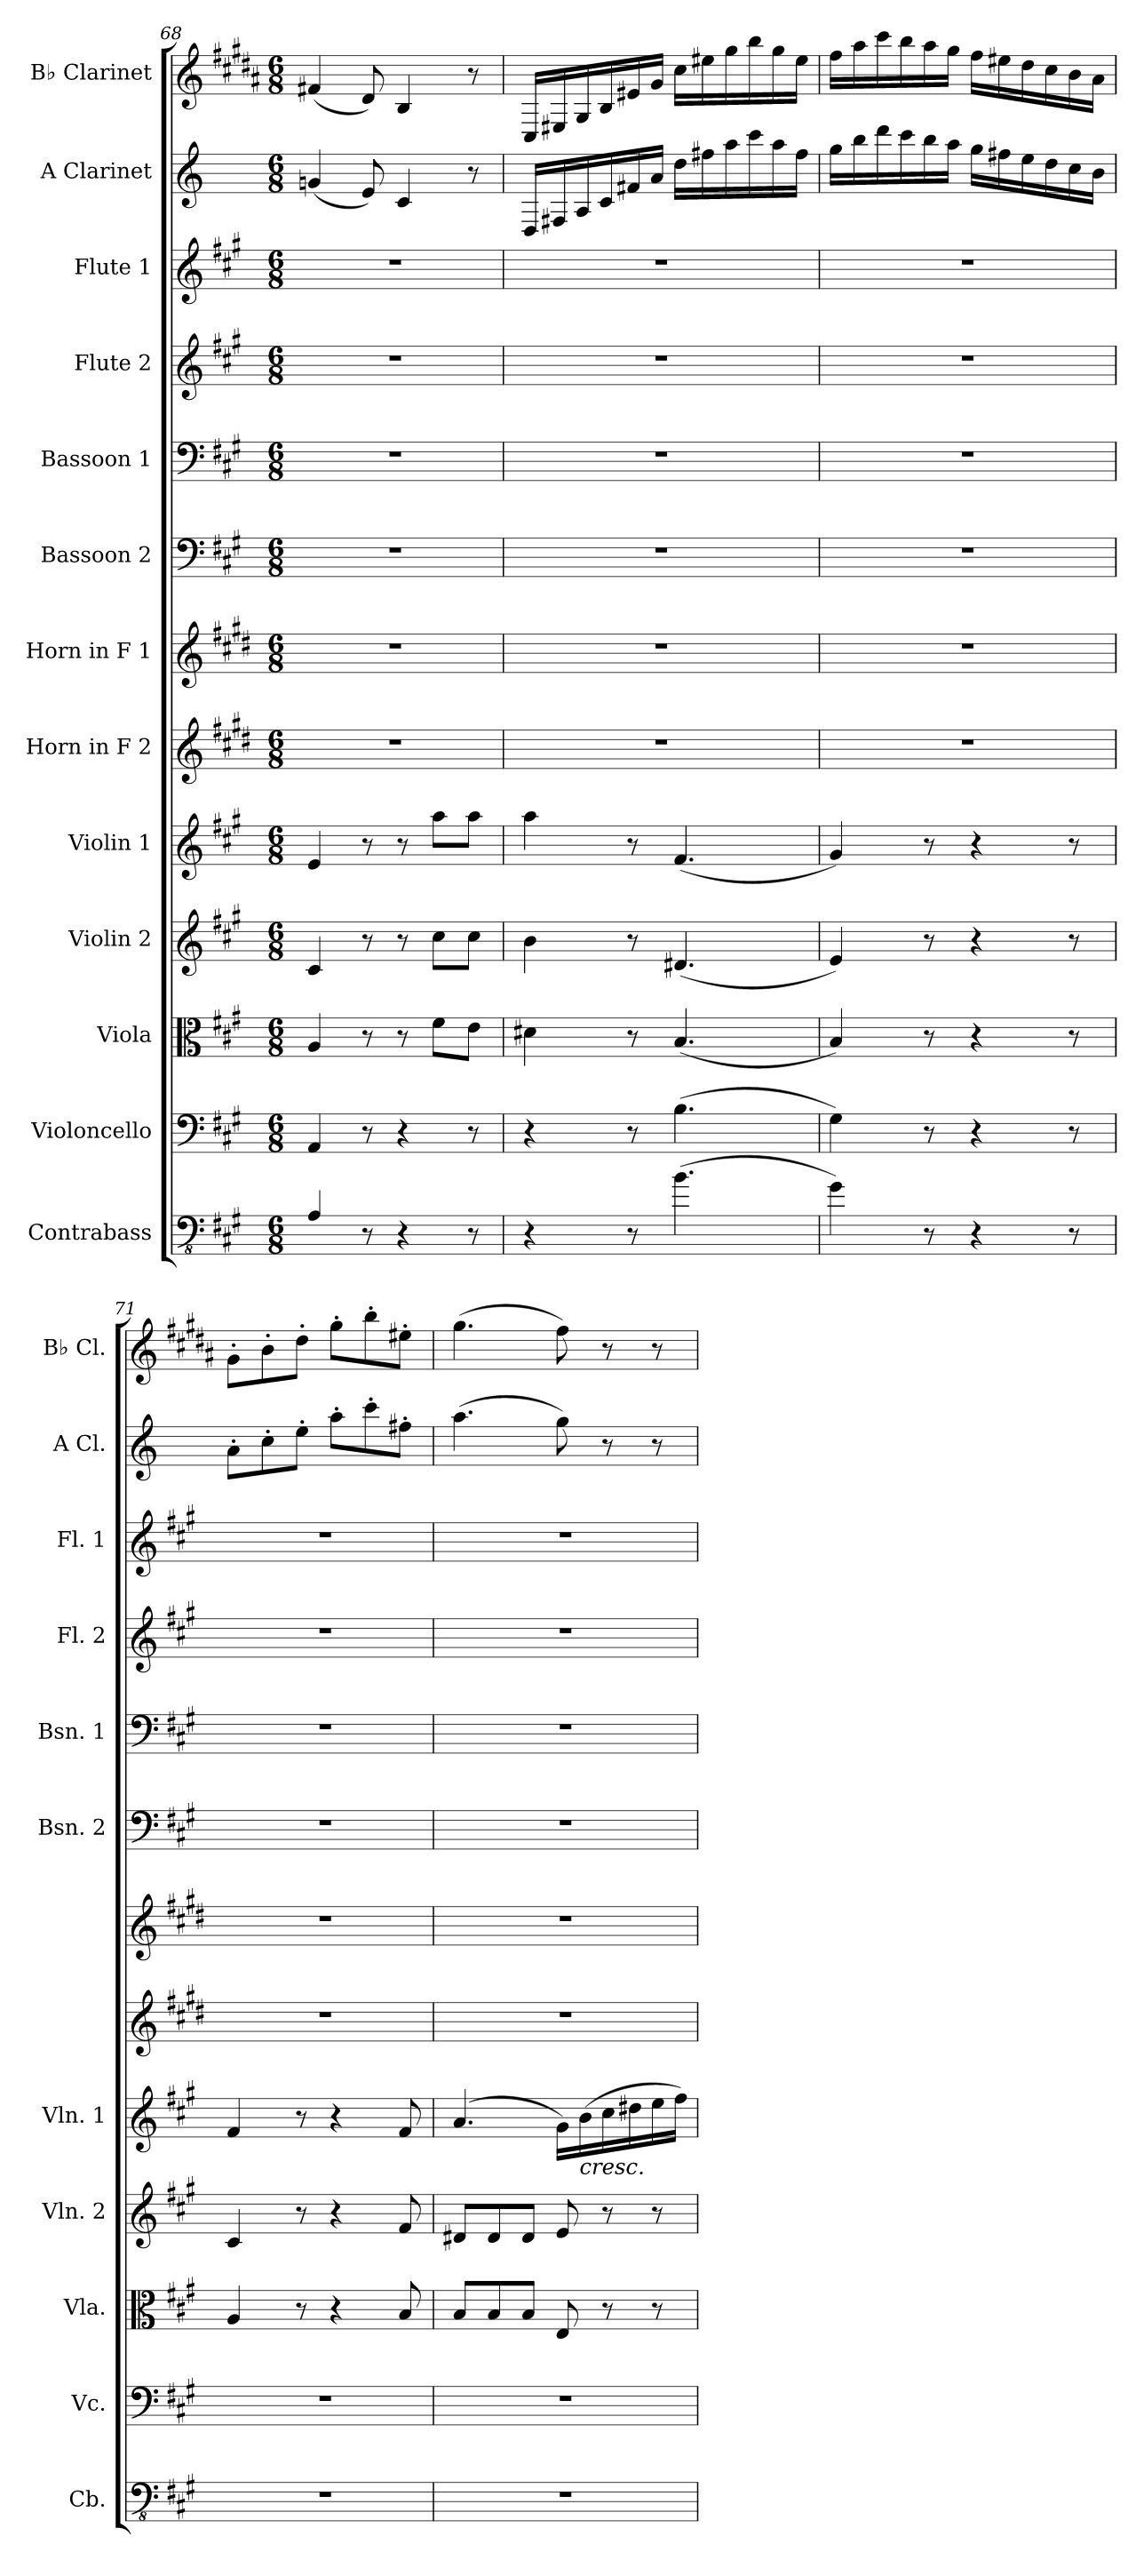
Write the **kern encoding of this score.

**kern	**kern	**kern	**kern	**kern	**kern	**kern	**kern	**kern	**kern	**kern	**kern	**kern
*part13	*part12	*part11	*part10	*part9	*part8	*part7	*part6	*part5	*part4	*part3	*part2	*part1
*staff13	*staff12	*staff11	*staff10	*staff9	*staff8	*staff7	*staff6	*staff5	*staff4	*staff3	*staff2	*staff1
*I"Contrabass	*I"Violoncello	*I"Viola	*I"Violin 2	*I"Violin 1	*I"Horn in F 2	*I"Horn in F 1	*I"Bassoon 2	*I"Bassoon 1	*I"Flute 2	*I"Flute 1	*I"A Clarinet	*I"B♭ Clarinet
*I'Cb.	*I'Vc.	*I'Vla.	*I'Vln. 2	*I'Vln. 1	*	*	*I'Bsn. 2	*I'Bsn. 1	*I'Fl. 2	*I'Fl. 1	*I'A Cl.	*I'B♭ Cl.
*clefFv4	*clefF4	*clefC3	*clefG2	*clefG2	*clefG2	*clefG2	*clefF4	*clefF4	*clefG2	*clefG2	*clefG2	*clefG2
*ITrd7c12	*	*	*	*	*ITrd4c7	*ITrd4c7	*	*	*	*	*ITrd2c3	*ITrd1c2
*k[f#c#g#]	*k[f#c#g#]	*k[f#c#g#]	*k[f#c#g#]	*k[f#c#g#]	*k[f#c#g#]	*k[f#c#g#]	*k[f#c#g#]	*k[f#c#g#]	*k[f#c#g#]	*k[f#c#g#]	*k[f#c#g#]	*k[f#c#g#]
*M6/8	*M6/8	*M6/8	*M6/8	*M6/8	*M6/8	*M6/8	*M6/8	*M6/8	*M6/8	*M6/8	*M6/8	*M6/8
=68	=68	=68	=68	=68	=68	=68	=68	=68	=68	=68	=68	=68
4AAA/	4AA/	4A/	4c#/	4e/	2.r	2.r	2.r	2.r	2.r	2.r	(<4en/	(<4en/
8r	8r	8r	8r	8r	.	.	.	.	.	.	8c#/)	8c#/)
4r	4r	8r	8r	8r	.	.	.	.	.	.	4A/	4A/
.	.	8f#\L	8cc#\L	8aa\L	.	.	.	.	.	.	.	.
8r	8r	8e\J	8cc#\J	8aa\J	.	.	.	.	.	.	8r	8r
=69	=69	=69	=69	=69	=69	=69	=69	=69	=69	=69	=69	=69
4r	4r	4d#X\	4b\	4aa\	2.r	2.r	2.r	2.r	2.r	2.r	16BB/LL	16BB/LL
.	.	.	.	.	.	.	.	.	.	.	16D#X/	16D#X/
.	.	.	.	.	.	.	.	.	.	.	16F#/	16F#/
.	.	.	.	.	.	.	.	.	.	.	16A/	16A/
8r	8r	8r	8r	8r	.	.	.	.	.	.	16d#X/	16d#X/
.	.	.	.	.	.	.	.	.	.	.	16f#/JJ	16f#/JJ
(>4.BB\	(>4.B\	(<4.B/	(<4.d#X/	(<4.f#/	.	.	.	.	.	.	16b\LL	16b\LL
.	.	.	.	.	.	.	.	.	.	.	16dd#X\	16dd#X\
.	.	.	.	.	.	.	.	.	.	.	16ff#\	16ff#\
.	.	.	.	.	.	.	.	.	.	.	16aa\	16aa\
.	.	.	.	.	.	.	.	.	.	.	16ff#\	16ff#\
.	.	.	.	.	.	.	.	.	.	.	16dd#\JJ	16dd#\JJ
=70	=70	=70	=70	=70	=70	=70	=70	=70	=70	=70	=70	=70
4GG#\)	4G#\)	4B/)	4e/)	4g#/)	2.r	2.r	2.r	2.r	2.r	2.r	16ee\LL	16ee\LL
.	.	.	.	.	.	.	.	.	.	.	16gg#\	16gg#\
.	.	.	.	.	.	.	.	.	.	.	16bb\	16bb\
.	.	.	.	.	.	.	.	.	.	.	16aa\	16aa\
8r	8r	8r	8r	8r	.	.	.	.	.	.	16gg#\	16gg#\
.	.	.	.	.	.	.	.	.	.	.	16ff#\JJ	16ff#\JJ
4r	4r	4r	4r	4r	.	.	.	.	.	.	16ee\LL	16ee\LL
.	.	.	.	.	.	.	.	.	.	.	16dd#X\	16dd#X\
.	.	.	.	.	.	.	.	.	.	.	16cc#\	16cc#\
.	.	.	.	.	.	.	.	.	.	.	16b\	16b\
8r	8r	8r	8r	8r	.	.	.	.	.	.	16a\	16a\
.	.	.	.	.	.	.	.	.	.	.	16g#\JJ	16g#\JJ
!!LO:PB:g=z
=71	=71	=71	=71	=71	=71	=71	=71	=71	=71	=71	=71	=71
2.r	2.r	4A/	4c#/	4f#/	2.r	2.r	2.r	2.r	2.r	2.r	8f#'\L	8f#'\L
.	.	.	.	.	.	.	.	.	.	.	8a'\	8a'\
.	.	8r	8r	8r	.	.	.	.	.	.	8cc#'\J	8cc#'\J
.	.	4r	4r	4r	.	.	.	.	.	.	8ff#'\L	8ff#'\L
.	.	.	.	.	.	.	.	.	.	.	8aa'\	8aa'\
.	.	8B/	8f#/	8f#/	.	.	.	.	.	.	8dd#X'\J	8dd#X'\J
=72	=72	=72	=72	=72	=72	=72	=72	=72	=72	=72	=72	=72
2.r	2.r	8B/L	8d#X/L	(>4.a/	2.r	2.r	2.r	2.r	2.r	2.r	(>4.ff#\	(>4.ff#\
.	.	8B/	8d#/	.	.	.	.	.	.	.	.	.
.	.	8B/J	8d#/J	.	.	.	.	.	.	.	.	.
.	.	8E/	8e/	16g#\LL)	.	.	.	.	.	.	8ee\)	8ee\)
!	!	!	!	!LO:TX:b:i:t=cresc.	!	!	!	!	!	!	!	!
.	.	.	.	(>16b\	.	.	.	.	.	.	.	.
.	.	8r	8r	16cc#\	.	.	.	.	.	.	8r	8r
.	.	.	.	16dd#X\	.	.	.	.	.	.	.	.
.	.	8r	8r	16ee\	.	.	.	.	.	.	8r	8r
.	.	.	.	16ff#\JJ)	.	.	.	.	.	.	.	.
=	=	=	=	=	=	=	=	=	=	=	=	=
*-	*-	*-	*-	*-	*-	*-	*-	*-	*-	*-	*-	*-
